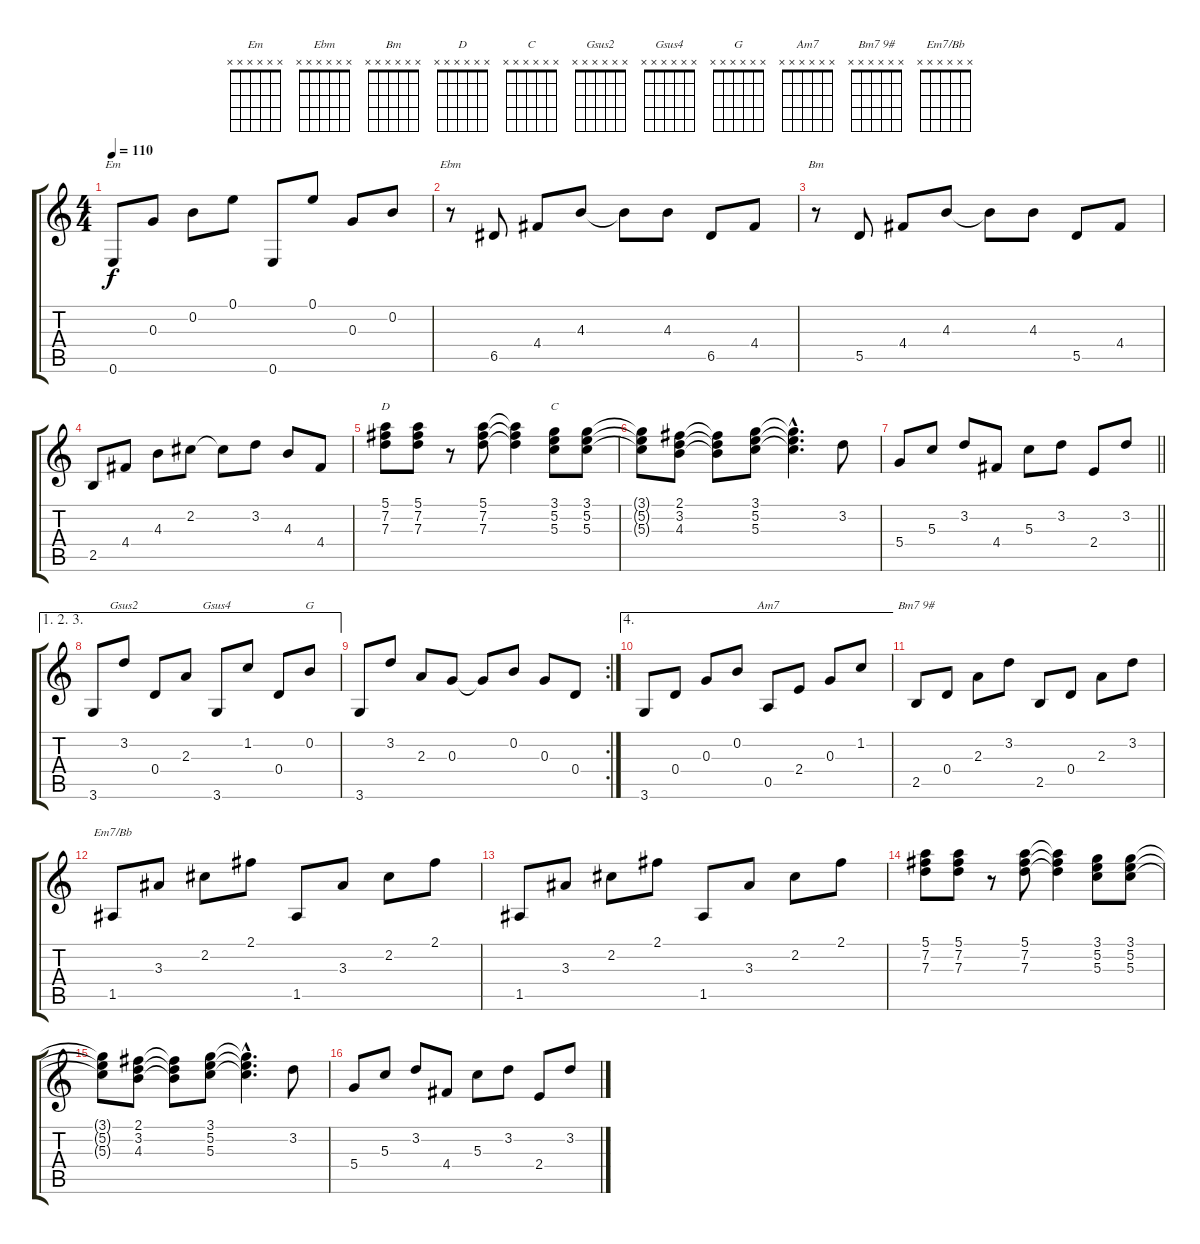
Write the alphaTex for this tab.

\track "" {instrument acousticguitarsteel}
\staff {score tabs}
\tuning (E4 B3 G3 D3 A2 E2) {hide}
\chord ("Em" x x x x x x)
\chord ("Ebm" x x x x x x)
\chord ("Bm" x x x x x x)
\chord ("D" x x x x x x)
\chord ("C" x x x x x x)
\chord ("Gsus2" x x x x x x)
\chord ("Gsus4" x x x x x x)
\chord ("G" x x x x x x)
\chord ("Am7" x x x x x x)
\chord ("Bm7 9#" x x x x x x)
\chord ("Em7/Bb" x x x x x x)
\ts (4 4)
\tempo 110
\clef g2
\ks c
0.6.8{ch "Em" dy f} 0.3.8 0.2.8 0.1.8 0.6.8 0.1.8 0.3.8 0.2.8 |
r.8{ch "Ebm"} 6.5.8 4.4.8 4.3.8 4.3{t}.8 4.3.8 6.5.8 4.4.8 |
r.8{ch "Bm"} 5.5.8 4.4.8 4.3.8 4.3{t}.8 4.3.8 5.5.8 4.4.8 |
2.5.8 4.4.8 4.3.8 2.2.8 2.2{t}.8 3.2.8 4.3.8 4.4.8 |
(5.1 7.2 7.3).8{ch "D"} (5.1 7.2 7.3).8 r.8 (5.1 7.2 7.3).8 (5.1{t} 7.2{t} 7.3{t}).4 (3.1 5.2 5.3).8{ch "C"} (3.1 5.2 5.3).8 |
(3.1{t} 5.2{t} 5.3{t}).8 (2.1 3.2 4.3).8 (2.1{t} 3.2{t} 4.3{t}).8 (3.1 5.2 5.3).8 (3.1{hac t} 5.2{hac t} 5.3{hac t}).4{d} 3.2.8 |
\barLineRight lightlight
5.4.8 5.3.8 3.2.8 4.4.8 5.3.8 3.2.8 2.4.8 3.2.8 |
\ae (1 2 3)
3.6.8 3.2.8{ch "Gsus2"} 0.4.8 2.3.8 3.6.8{ch "Gsus4"} 1.2.8 0.4.8 0.2.8{ch "G"} |
\rc 2
3.6.8 3.2.8 2.3.8 0.3.8 0.3{t}.8 0.2.8 0.3.8 0.4.8 |
\ae 4
3.6.8 0.4.8 0.3.8 0.2.8 0.5.8{ch "Am7"} 2.4.8 0.3.8 1.2.8 |
2.5.8{ch "Bm7 9#"} 0.4.8 2.3.8 3.2.8 2.5.8 0.4.8 2.3.8 3.2.8 |
1.5.8{ch "Em7/Bb"} 3.3.8 2.2.8 2.1.8 1.5.8 3.3.8 2.2.8 2.1.8 |
1.5.8 3.3.8 2.2.8 2.1.8 1.5.8 3.3.8 2.2.8 2.1.8 |
(5.1 7.2 7.3).8 (5.1 7.2 7.3).8 r.8 (5.1 7.2 7.3).8 (5.1{t} 7.2{t} 7.3{t}).4 (3.1 5.2 5.3).8 (3.1 5.2 5.3).8 |
(3.1{t} 5.2{t} 5.3{t}).8 (2.1 3.2 4.3).8 (2.1{t} 3.2{t} 4.3{t}).8 (3.1 5.2 5.3).8 (3.1{hac t} 5.2{hac t} 5.3{hac t}).4{d} 3.2.8 |
5.4.8 5.3.8 3.2.8 4.4.8 5.3.8 3.2.8 2.4.8 3.2.8
